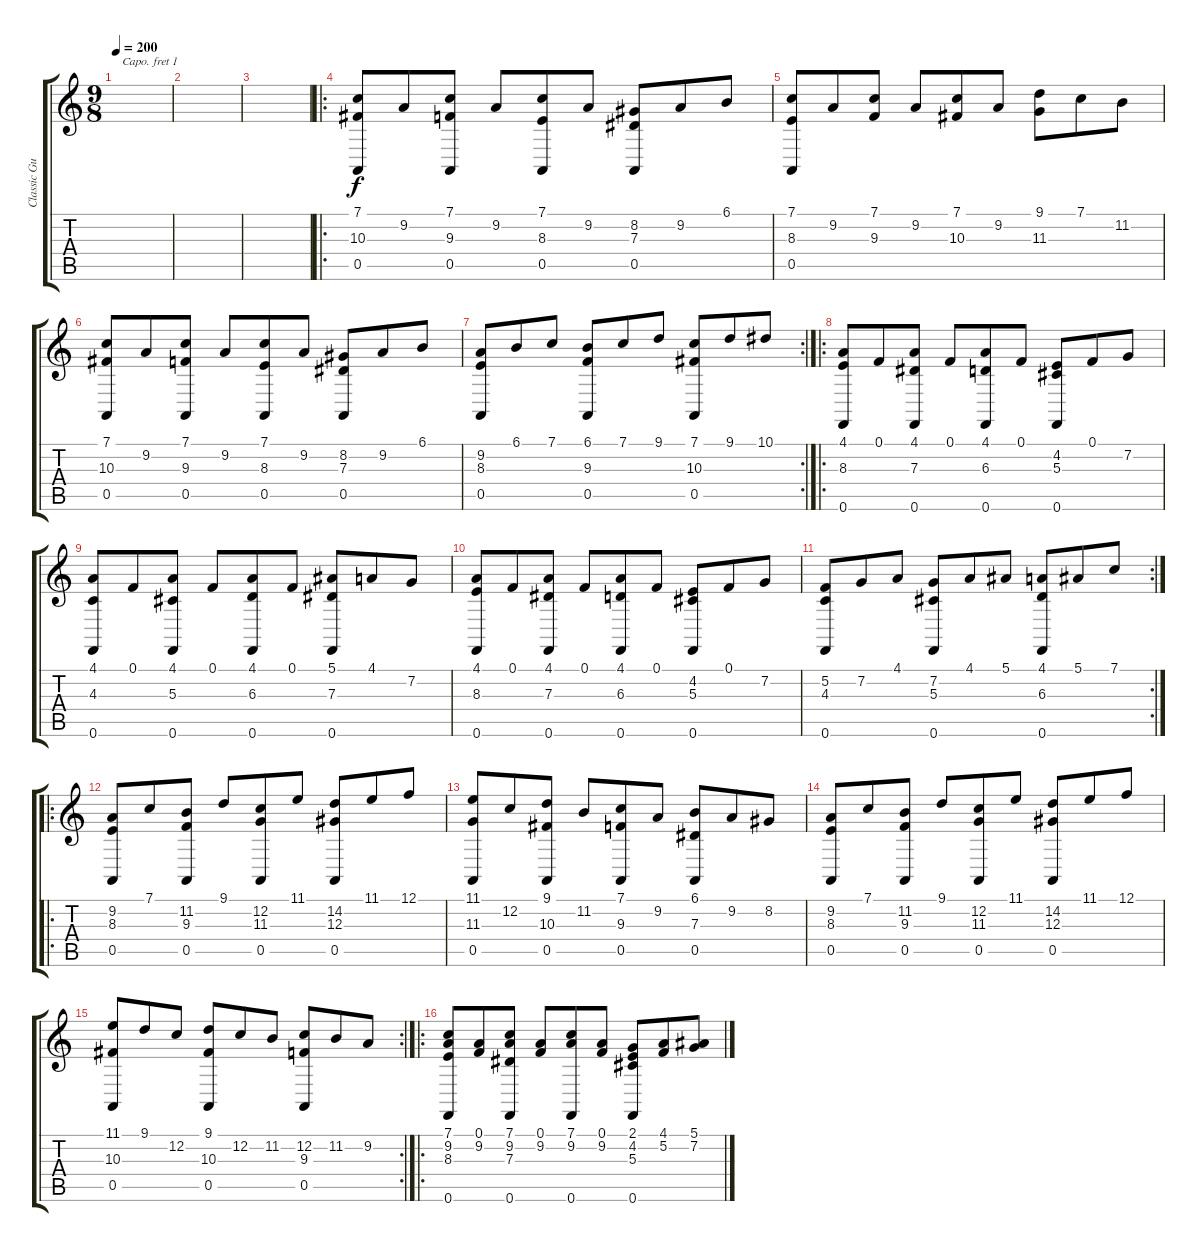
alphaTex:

\track ("Classic Guitar" "Classic Gu") {instrument acousticgrandpiano}
\staff {score tabs}
\capo 1
\tuning (E4 B3 G3 D3 Ab2 E2) {hide}
\ts (9 8)
\tempo 200
\clef g2
\ks c
|
|
|
\ro
(7.1 10.3 0.5).8 9.2.8 (7.1 9.3 0.5).8 9.2.8 (7.1 8.3 0.5).8 9.2.8 (8.2 7.3 0.5).8 9.2.8 6.1.8 |
(7.1 8.3 0.5).8 9.2.8 (7.1 9.3).8 9.2.8 (7.1 10.3).8 9.2.8 (9.1 11.3).8 7.1.8 11.2.8 |
(7.1 10.3 0.5).8 9.2.8 (7.1 9.3 0.5).8 9.2.8 (7.1 8.3 0.5).8 9.2.8 (8.2 7.3 0.5).8 9.2.8 6.1.8 |
\rc 2
(9.2 8.3 0.5).8 6.1.8 7.1.8 (6.1 9.3 0.5).8 7.1.8 9.1.8 (7.1 10.3 0.5).8 9.1.8 10.1.8 |
\ro
(4.1 8.3 0.6).8 0.1.8 (4.1 7.3 0.6).8 0.1.8 (4.1 6.3 0.6).8 0.1.8 (4.2 5.3 0.6).8 0.1.8 7.2.8 |
(4.1 4.3 0.6).8 0.1.8 (4.1 5.3 0.6).8 0.1.8 (4.1 6.3 0.6).8 0.1.8 (5.1 7.3 0.6).8 4.1.8 7.2.8 |
(4.1 8.3 0.6).8 0.1.8 (4.1 7.3 0.6).8 0.1.8 (4.1 6.3 0.6).8 0.1.8 (4.2 5.3 0.6).8 0.1.8 7.2.8 |
\rc 2
(5.2 4.3 0.6).8 7.2.8 4.1.8 (7.2 5.3 0.6).8 4.1.8 5.1.8 (4.1 6.3 0.6).8 5.1.8 7.1.8 |
\ro
(9.2 8.3 0.5).8 7.1.8 (11.2 9.3 0.5).8 9.1.8 (12.2 11.3 0.5).8 11.1.8 (14.2 12.3 0.5).8 11.1.8 12.1.8 |
(11.1 11.3 0.5).8 12.2.8 (9.1 10.3 0.5).8 11.2.8 (7.1 9.3 0.5).8 9.2.8 (6.1 7.3 0.5).8 9.2.8 8.2.8 |
(9.2 8.3 0.5).8 7.1.8 (11.2 9.3 0.5).8 9.1.8 (12.2 11.3 0.5).8 11.1.8 (14.2 12.3 0.5).8 11.1.8 12.1.8 |
\rc 2
(11.1 10.3 0.5).8 9.1.8 12.2.8 (9.1 10.3 0.5).8 12.2.8 11.2.8 (12.2 9.3 0.5).8 11.2.8 9.2.8 |
\ro
(7.1 9.2 8.3 0.6).8 (0.1 9.2).8 (7.1 9.2 7.3 0.6).8 (0.1 9.2).8 (7.1 9.2 0.6).8 (0.1 9.2).8 (2.1 4.2 5.3 0.6).8 (4.1 5.2).8 (5.1 7.2).8
